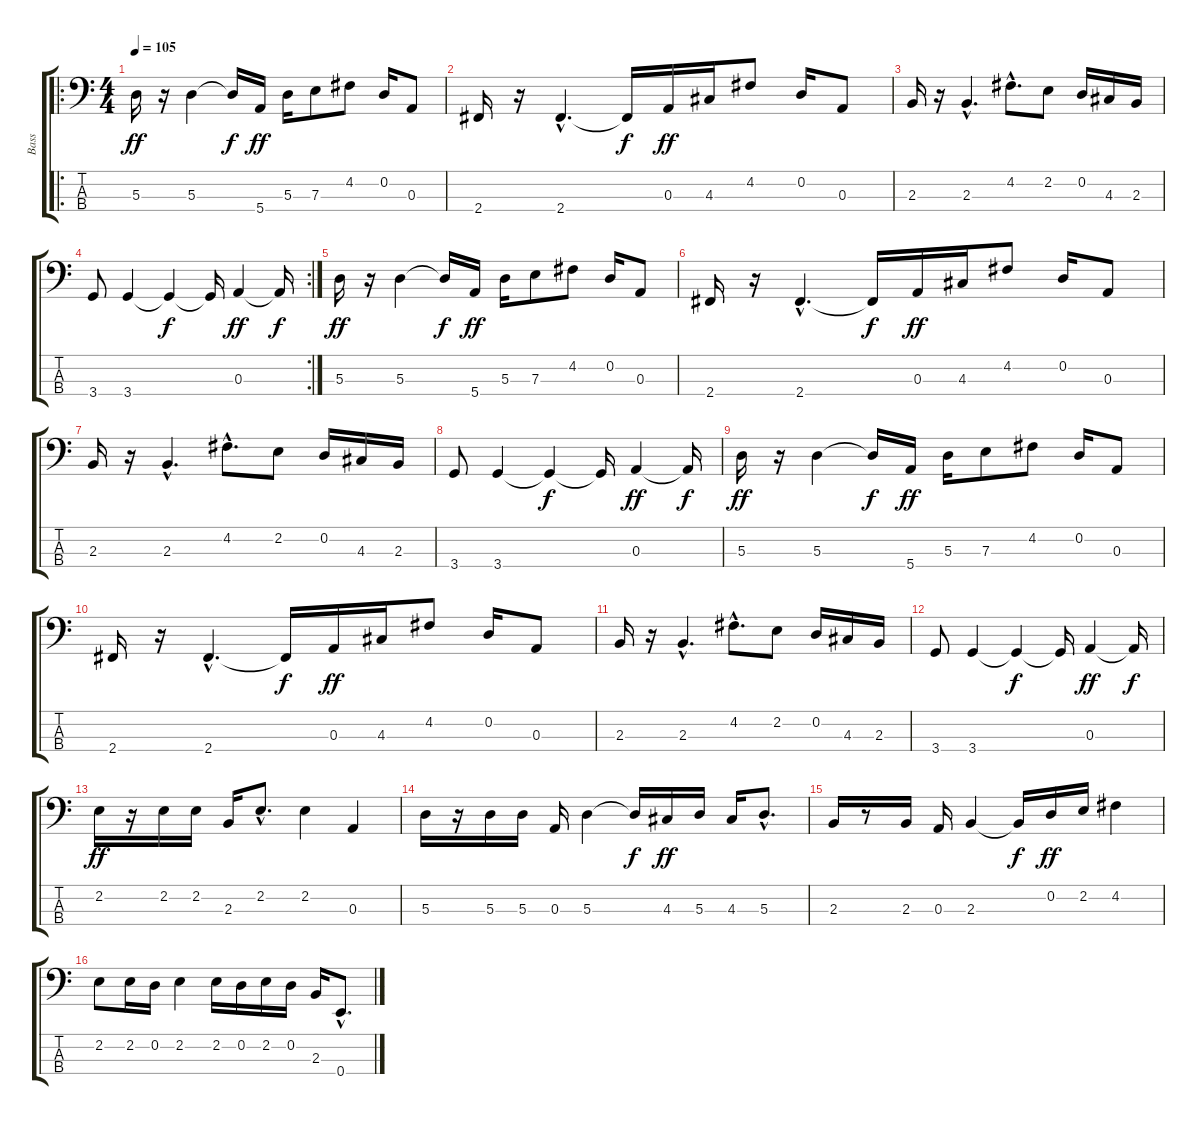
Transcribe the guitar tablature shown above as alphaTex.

\track ("Bass" "Bass") {instrument electricbassfinger}
\staff {score tabs}
\tuning (G2 D2 A1 E1) {hide}
\ro
\ts (4 4)
\tempo 105
\clef f4
\ks c
5.3.16{dy ff} r.16 5.3.4 5.3{t}.16{dy f} 5.4.16{dy ff} 5.3.16 7.3.8 4.2.8 0.2.16 0.3.8 |
2.4.16 r.16 2.4{hac}.4{d} 2.4{t}.16{dy f} 0.3.16{dy ff} 4.3.16 4.2.8 0.2.16 0.3.8 |
2.3.16 r.16 2.3{hac}.4{d} 4.2{hac}.8{d} 2.2.8 0.2.16 4.3.16 2.3.16 |
\rc 2
3.4.8 3.4.4 3.4{t}.4{dy f} 3.4{t}.16 0.3.4{dy ff} 0.3{t}.16{dy f} |
5.3.16{dy ff} r.16 5.3.4 5.3{t}.16{dy f} 5.4.16{dy ff} 5.3.16 7.3.8 4.2.8 0.2.16 0.3.8 |
2.4.16 r.16 2.4{hac}.4{d} 2.4{t}.16{dy f} 0.3.16{dy ff} 4.3.16 4.2.8 0.2.16 0.3.8 |
2.3.16 r.16 2.3{hac}.4{d} 4.2{hac}.8{d} 2.2.8 0.2.16 4.3.16 2.3.16 |
3.4.8 3.4.4 3.4{t}.4{dy f} 3.4{t}.16 0.3.4{dy ff} 0.3{t}.16{dy f} |
5.3.16{dy ff} r.16 5.3.4 5.3{t}.16{dy f} 5.4.16{dy ff} 5.3.16 7.3.8 4.2.8 0.2.16 0.3.8 |
2.4.16 r.16 2.4{hac}.4{d} 2.4{t}.16{dy f} 0.3.16{dy ff} 4.3.16 4.2.8 0.2.16 0.3.8 |
2.3.16 r.16 2.3{hac}.4{d} 4.2{hac}.8{d} 2.2.8 0.2.16 4.3.16 2.3.16 |
3.4.8 3.4.4 3.4{t}.4{dy f} 3.4{t}.16 0.3.4{dy ff} 0.3{t}.16{dy f} |
2.2.16{dy ff} r.16 2.2.16 2.2.16 2.3.16 2.2{hac}.8{d} 2.2.4 0.3.4 |
5.3.16 r.16 5.3.16 5.3.16 0.3.16 5.3.4 5.3{t}.16{dy f} 4.3.16{dy ff} 5.3.16 4.3.16 5.3{hac}.8{d} |
2.3.16 r.8 2.3.16 0.3.16 2.3.4 2.3{t}.16{dy f} 0.2.16{dy ff} 2.2.16 4.2.4 |
2.2.8 2.2.16 0.2.16 2.2.4 2.2.16 0.2.16 2.2.16 0.2.16 2.3.16 0.4{hac}.8{d}
